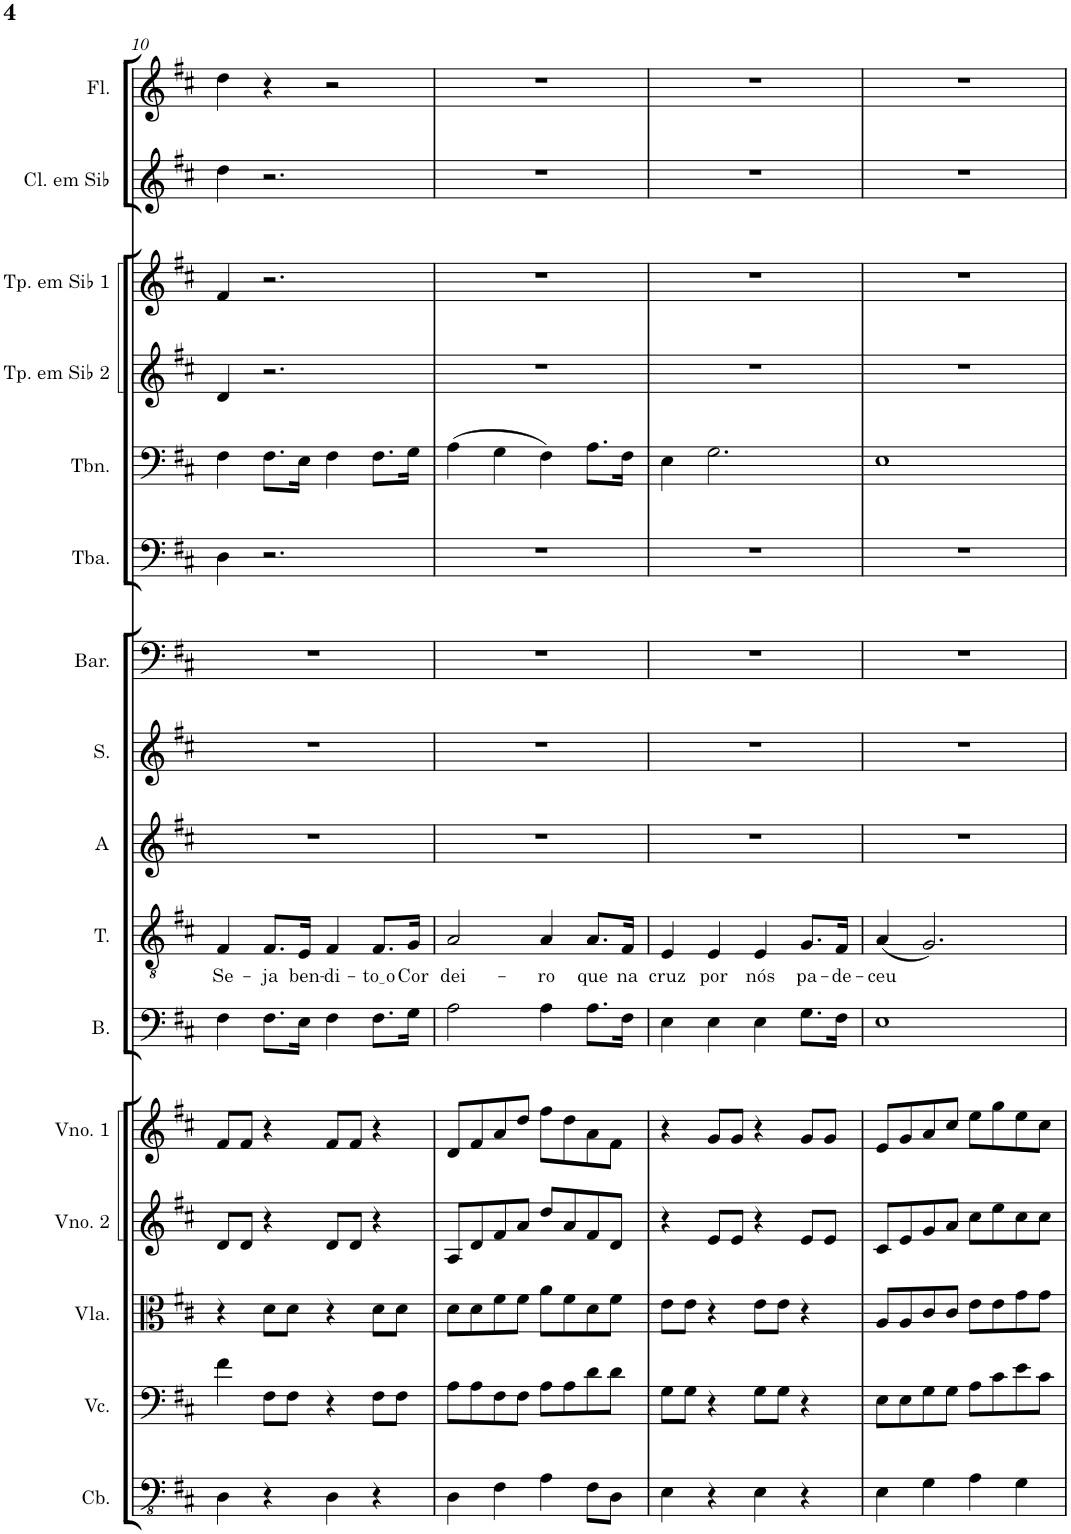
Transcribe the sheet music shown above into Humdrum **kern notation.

**kern	**kern	**kern	**kern	**kern	**kern	**kern	**text	**kern	**kern	**kern	**kern	**kern	**kern	**kern	**kern	**kern
*part16	*part15	*part14	*part13	*part12	*part11	*part10	*part10	*part9	*part8	*part7	*part6	*part5	*part4	*part3	*part2	*part1
*staff16	*staff15	*staff14	*staff13	*staff12	*staff11	*staff10	*staff10	*staff9	*staff8	*staff7	*staff6	*staff5	*staff4	*staff3	*staff2	*staff1
*I"Contrabaixo	*I"Violoncelo	*I"Viola	*I"Violino 2	*I"Violino 1	*I"Baixo	*I"Tenor	*	*I"Alto	*I"Soprano	*I"Barítono	*I"Tuba	*I"Trombone	*I"Tromp2  Sib	*I"Tromp Sib 1	*I"Clar Sib	*I"Flauta T.
*I'Cb.	*I'Vc.	*I'Vla.	*I'Vno. 2	*I'Vno. 1	*I'B.	*I'T.	*	*I'A	*I'S.	*I'Bar.	*I'Tba.	*I'Tbn.	*	*	*	*I'Fl.
!!LO:PB:g=z
*clefFv4	*clefF4	*clefC3	*clefG2	*clefG2	*clefF4	*clefGv2	*	*clefG2	*clefG2	*clefF4	*clefF4	*clefF4	*clefG2	*clefG2	*clefG2	*clefG2
*Trd7c12	*	*	*	*	*	*	*	*	*	*	*	*	*Trd1c2	*Trd1c2	*Trd1c2	*
*k[f#c#]	*k[f#c#]	*k[f#c#]	*k[f#c#]	*k[f#c#]	*k[f#c#]	*k[f#c#]	*	*k[f#c#]	*k[f#c#]	*k[f#c#]	*k[f#c#]	*k[f#c#]	*k[f#c#]	*k[f#c#]	*k[f#c#]	*k[f#c#]
*M4/4	*M4/4	*M4/4	*M4/4	*M4/4	*M4/4	*M4/4	*	*M4/4	*M4/4	*M4/4	*M4/4	*M4/4	*M4/4	*M4/4	*M4/4	*M4/4
=10	=10	=10	=10	=10	=10	=10	=10	=10	=10	=10	=10	=10	=10	=10	=10	=10
!	!	!	!	!	!	!	!LO:LY:b	!	!	!	!	!	!	!	!	!
4DD\	4f#\	4r	8d/L	8f#/L	4F#\	4F#/	Se-	1r	1r	1r	4D\	4F#\	4d/	4f#/	4dd\	4dd\
.	.	.	8d/J	8f#/J	.	.	.	.	.	.	.	.	.	.	.	.
!	!	!	!	!	!	!	!LO:LY:b	!	!	!	!	!	!	!	!	!
4r	8F#\L	8d\L	4r	4r	8.F#\L	8.F#/L	-ja	.	.	.	2.r	8.F#\L	2.r	2.r	2.r	4r
.	8F#\J	8d\J	.	.	.	.	.	.	.	.	.	.	.	.	.	.
!	!	!	!	!	!	!	!LO:LY:b	!	!	!	!	!	!	!	!	!
.	.	.	.	.	16E\Jk	16E/Jk	ben-	.	.	.	.	16E\Jk	.	.	.	.
!	!	!	!	!	!	!	!LO:LY:b	!	!	!	!	!	!	!	!	!
4DD\	4r	4r	8d/L	8f#/L	4F#\	4F#/	-di-	.	.	.	.	4F#\	.	.	.	2r
.	.	.	8d/J	8f#/J	.	.	.	.	.	.	.	.	.	.	.	.
!	!	!	!	!	!	!	!LO:LY:b	!	!	!	!	!	!	!	!	!
4r	8F#\L	8d\L	4r	4r	8.F#\L	8.F#/L	to o	.	.	.	.	8.F#\L	.	.	.	.
.	8F#\J	8d\J	.	.	.	.	.	.	.	.	.	.	.	.	.	.
!	!	!	!	!	!	!	!LO:LY:b	!	!	!	!	!	!	!	!	!
.	.	.	.	.	16G\Jk	16G/Jk	Cor	.	.	.	.	16G\Jk	.	.	.	.
=11	=11	=11	=11	=11	=11	=11	=11	=11	=11	=11	=11	=11	=11	=11	=11	=11
!	!	!	!	!	!	!	!LO:LY:b	!	!	!	!	!	!	!	!	!
4DD\	8A\L	8d\L	8A/L	8d/L	2A\	2A/	dei-	1r	1r	1r	1r	(4A\	1r	1r	1r	1r
.	8A\	8d\	8d/	8f#/	.	.	.	.	.	.	.	.	.	.	.	.
4FF#\	8F#\	8f#\	8f#/	8a/	.	.	.	.	.	.	.	4G\	.	.	.	.
.	8F#\J	8f#\J	8a/J	8dd/J	.	.	.	.	.	.	.	.	.	.	.	.
!	!	!	!	!	!	!	!LO:LY:b	!	!	!	!	!	!	!	!	!
4AA\	8A\L	8a\L	8dd/L	8ff#\L	4A\	4A/	-ro	.	.	.	.	4F#\)	.	.	.	.
.	8A\	8f#\	8a/	8dd\	.	.	.	.	.	.	.	.	.	.	.	.
!	!	!	!	!	!	!	!LO:LY:b	!	!	!	!	!	!	!	!	!
8FF#\L	8d\	8d\	8f#/	8a\	8.A\L	8.A/L	que	.	.	.	.	8.A\L	.	.	.	.
8DD\J	8d\J	8f#\J	8d/J	8f#\J	.	.	.	.	.	.	.	.	.	.	.	.
!	!	!	!	!	!	!	!LO:LY:b	!	!	!	!	!	!	!	!	!
.	.	.	.	.	16F#\Jk	16F#/Jk	na	.	.	.	.	16F#\Jk	.	.	.	.
=12	=12	=12	=12	=12	=12	=12	=12	=12	=12	=12	=12	=12	=12	=12	=12	=12
!	!	!	!	!	!	!	!LO:LY:b	!	!	!	!	!	!	!	!	!
4EE\	8G\L	8e\L	4r	4r	4E\	4E/	cruz	1r	1r	1r	1r	4E\	1r	1r	1r	1r
.	8G\J	8e\J	.	.	.	.	.	.	.	.	.	.	.	.	.	.
!	!	!	!	!	!	!	!LO:LY:b	!	!	!	!	!	!	!	!	!
4r	4r	4r	8e/L	8g/L	4E\	4E/	por	.	.	.	.	2.G\	.	.	.	.
.	.	.	8e/J	8g/J	.	.	.	.	.	.	.	.	.	.	.	.
!	!	!	!	!	!	!	!LO:LY:b	!	!	!	!	!	!	!	!	!
4EE\	8G\L	8e\L	4r	4r	4E\	4E/	nós	.	.	.	.	.	.	.	.	.
.	8G\J	8e\J	.	.	.	.	.	.	.	.	.	.	.	.	.	.
!	!	!	!	!	!	!	!LO:LY:b	!	!	!	!	!	!	!	!	!
4r	4r	4r	8e/L	8g/L	8.G\L	8.G/L	pa-	.	.	.	.	.	.	.	.	.
.	.	.	8e/J	8g/J	.	.	.	.	.	.	.	.	.	.	.	.
!	!	!	!	!	!	!	!LO:LY:b	!	!	!	!	!	!	!	!	!
.	.	.	.	.	16F#\Jk	16F#/Jk	-de-	.	.	.	.	.	.	.	.	.
=13	=13	=13	=13	=13	=13	=13	=13	=13	=13	=13	=13	=13	=13	=13	=13	=13
!	!	!	!	!	!	!	!LO:LY:b	!	!	!	!	!	!	!	!	!
4EE\	8E\L	8A/L	8c#/L	8e/L	1E	(4A/	-ceu	1r	1r	1r	1r	1E	1r	1r	1r	1r
.	8E\	8A/	8e/	8g/	.	.	.	.	.	.	.	.	.	.	.	.
4GG\	8G\	8c#/	8g/	8a/	.	2.G/)	.	.	.	.	.	.	.	.	.	.
.	8G\J	8c#/J	8a/J	8cc#/J	.	.	.	.	.	.	.	.	.	.	.	.
4AA\	8A\L	8e\L	8cc#\L	8ee\L	.	.	.	.	.	.	.	.	.	.	.	.
.	8c#\	8e\	8ee\	8gg\	.	.	.	.	.	.	.	.	.	.	.	.
4GG\	8e\	8g\	8cc#\	8ee\	.	.	.	.	.	.	.	.	.	.	.	.
.	8c#\J	8g\J	8cc#\J	8cc#\J	.	.	.	.	.	.	.	.	.	.	.	.
=	=	=	=	=	=	=	=	=	=	=	=	=	=	=	=	=
*-	*-	*-	*-	*-	*-	*-	*-	*-	*-	*-	*-	*-	*-	*-	*-	*-
